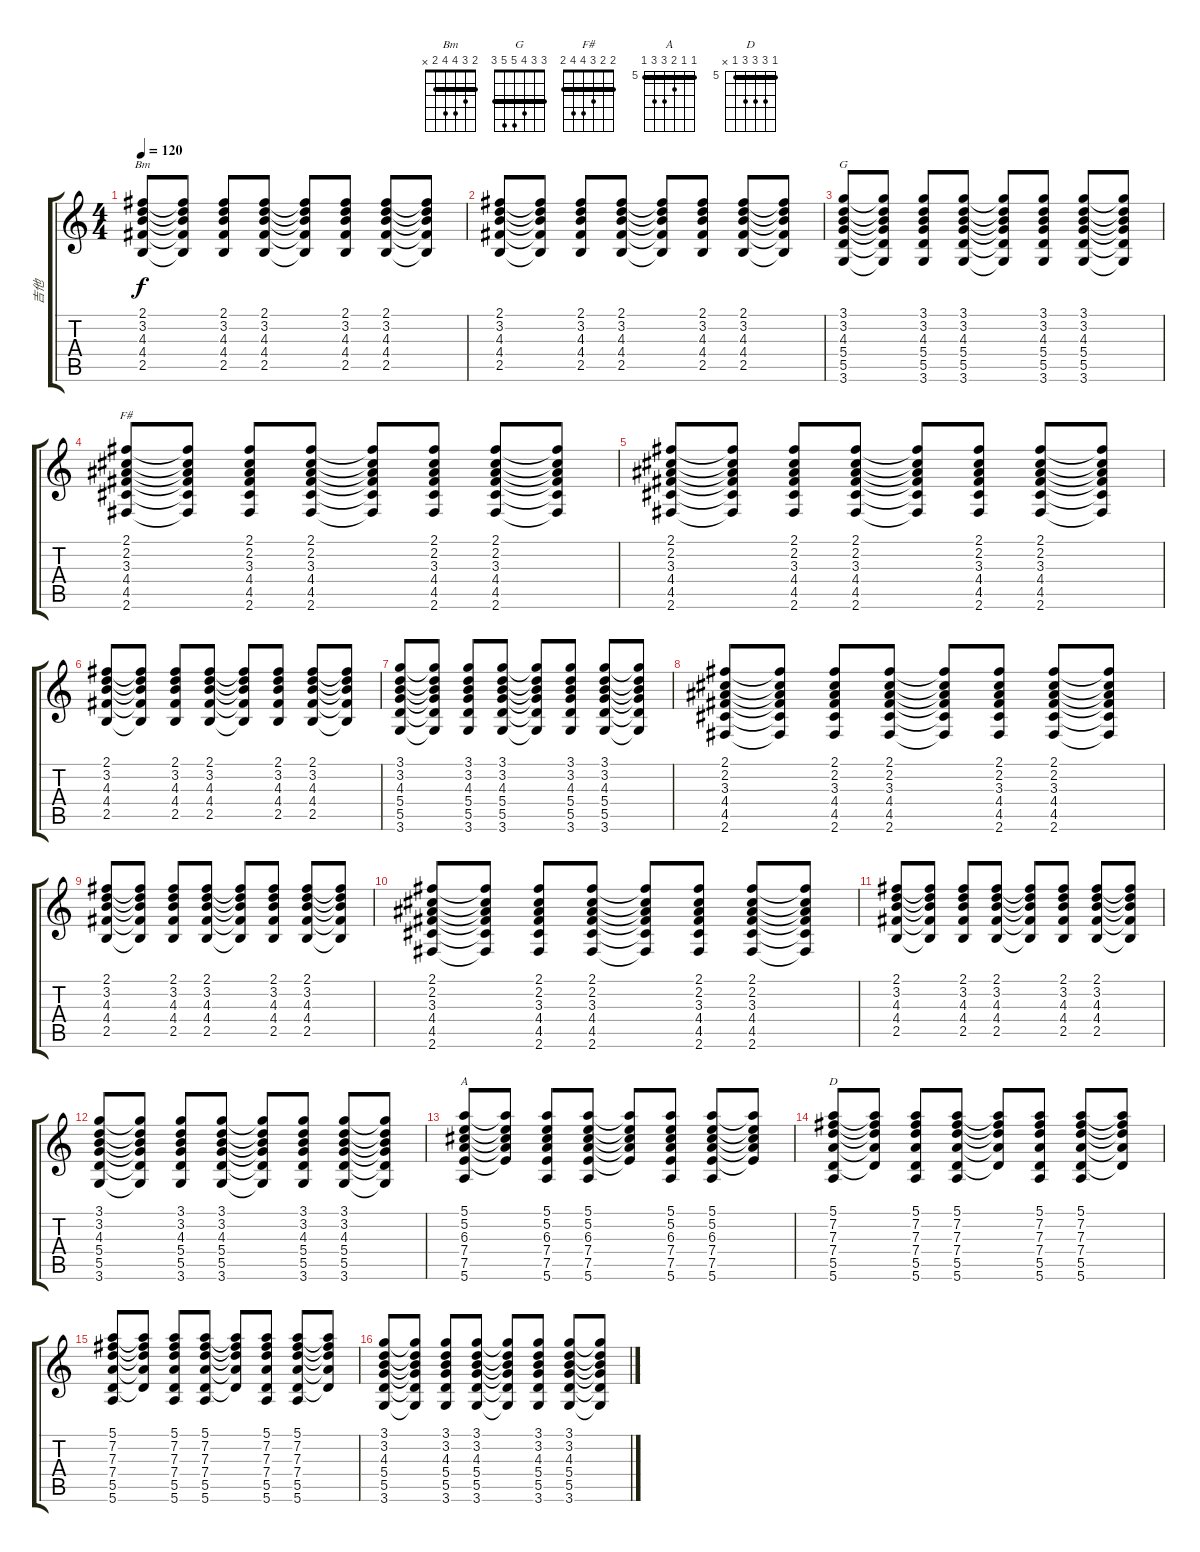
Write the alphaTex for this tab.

\track ("吉他" "吉他") {instrument acousticguitarsteel}
\staff {score tabs}
\tuning (E4 B3 G3 D3 A2 E2) {hide}
\chord ("Bm" 2 3 4 4 2 x) {barre 2}
\chord ("G" 3 3 4 5 5 3) {barre 3}
\chord ("F#" 2 2 3 4 4 2) {barre 2}
\chord ("A" 5 5 6 7 7 5) {firstfret 5 barre 5}
\chord ("D" 5 7 7 7 5 x) {firstfret 5 barre 5}
\ts (4 4)
\tempo 120
\clef g2
\ks c
(2.1 3.2 4.3 4.4 2.5).8{ch "Bm" dy f} (2.1{t} 3.2{t} 4.3{t} 4.4{t} 2.5{t}).8 (2.1 3.2 4.3 4.4 2.5).8 (2.1 3.2 4.3 4.4 2.5).8 (2.1{t} 3.2{t} 4.3{t} 4.4{t} 2.5{t}).8 (2.1 3.2 4.3 4.4 2.5).8 (2.1 3.2 4.3 4.4 2.5).8 (2.1{t} 3.2{t} 4.3{t} 4.4{t} 2.5{t}).8 |
(2.1 3.2 4.3 4.4 2.5).8 (2.1{t} 3.2{t} 4.3{t} 4.4{t} 2.5{t}).8 (2.1 3.2 4.3 4.4 2.5).8 (2.1 3.2 4.3 4.4 2.5).8 (2.1{t} 3.2{t} 4.3{t} 4.4{t} 2.5{t}).8 (2.1 3.2 4.3 4.4 2.5).8 (2.1 3.2 4.3 4.4 2.5).8 (2.1{t} 3.2{t} 4.3{t} 4.4{t} 2.5{t}).8 |
(3.1 3.2 4.3 5.4 5.5 3.6).8{ch "G"} (3.1{t} 3.2{t} 4.3{t} 5.4{t} 5.5{t} 3.6{t}).8 (3.1 3.2 4.3 5.4 5.5 3.6).8 (3.1 3.2 4.3 5.4 5.5 3.6).8 (3.1{t} 3.2{t} 4.3{t} 5.4{t} 5.5{t} 3.6{t}).8 (3.1 3.2 4.3 5.4 5.5 3.6).8 (3.1 3.2 4.3 5.4 5.5 3.6).8 (3.1{t} 3.2{t} 4.3{t} 5.4{t} 5.5{t} 3.6{t}).8 |
(2.1 2.2 3.3 4.4 4.5 2.6).8{ch "F#"} (2.1{t} 2.2{t} 3.3{t} 4.4{t} 4.5{t} 2.6{t}).8 (2.1 2.2 3.3 4.4 4.5 2.6).8 (2.1 2.2 3.3 4.4 4.5 2.6).8 (2.1{t} 2.2{t} 3.3{t} 4.4{t} 4.5{t} 2.6{t}).8 (2.1 2.2 3.3 4.4 4.5 2.6).8 (2.1 2.2 3.3 4.4 4.5 2.6).8 (2.1{t} 2.2{t} 3.3{t} 4.4{t} 4.5{t} 2.6{t}).8 |
(2.1 2.2 3.3 4.4 4.5 2.6).8 (2.1{t} 2.2{t} 3.3{t} 4.4{t} 4.5{t} 2.6{t}).8 (2.1 2.2 3.3 4.4 4.5 2.6).8 (2.1 2.2 3.3 4.4 4.5 2.6).8 (2.1{t} 2.2{t} 3.3{t} 4.4{t} 4.5{t} 2.6{t}).8 (2.1 2.2 3.3 4.4 4.5 2.6).8 (2.1 2.2 3.3 4.4 4.5 2.6).8 (2.1{t} 2.2{t} 3.3{t} 4.4{t} 4.5{t} 2.6{t}).8 |
(2.1 3.2 4.3 4.4 2.5).8 (2.1{t} 3.2{t} 4.3{t} 4.4{t} 2.5{t}).8 (2.1 3.2 4.3 4.4 2.5).8 (2.1 3.2 4.3 4.4 2.5).8 (2.1{t} 3.2{t} 4.3{t} 4.4{t} 2.5{t}).8 (2.1 3.2 4.3 4.4 2.5).8 (2.1 3.2 4.3 4.4 2.5).8 (2.1{t} 3.2{t} 4.3{t} 4.4{t} 2.5{t}).8 |
(3.1 3.2 4.3 5.4 5.5 3.6).8 (3.1{t} 3.2{t} 4.3{t} 5.4{t} 5.5{t} 3.6{t}).8 (3.1 3.2 4.3 5.4 5.5 3.6).8 (3.1 3.2 4.3 5.4 5.5 3.6).8 (3.1{t} 3.2{t} 4.3{t} 5.4{t} 5.5{t} 3.6{t}).8 (3.1 3.2 4.3 5.4 5.5 3.6).8 (3.1 3.2 4.3 5.4 5.5 3.6).8 (3.1{t} 3.2{t} 4.3{t} 5.4{t} 5.5{t} 3.6{t}).8 |
(2.1 2.2 3.3 4.4 4.5 2.6).8 (2.1{t} 2.2{t} 3.3{t} 4.4{t} 4.5{t} 2.6{t}).8 (2.1 2.2 3.3 4.4 4.5 2.6).8 (2.1 2.2 3.3 4.4 4.5 2.6).8 (2.1{t} 2.2{t} 3.3{t} 4.4{t} 4.5{t} 2.6{t}).8 (2.1 2.2 3.3 4.4 4.5 2.6).8 (2.1 2.2 3.3 4.4 4.5 2.6).8 (2.1{t} 2.2{t} 3.3{t} 4.4{t} 4.5{t} 2.6{t}).8 |
(2.1 3.2 4.3 4.4 2.5).8 (2.1{t} 3.2{t} 4.3{t} 4.4{t} 2.5{t}).8 (2.1 3.2 4.3 4.4 2.5).8 (2.1 3.2 4.3 4.4 2.5).8 (2.1{t} 3.2{t} 4.3{t} 4.4{t} 2.5{t}).8 (2.1 3.2 4.3 4.4 2.5).8 (2.1 3.2 4.3 4.4 2.5).8 (2.1{t} 3.2{t} 4.3{t} 4.4{t} 2.5{t}).8 |
(2.1 2.2 3.3 4.4 4.5 2.6).8 (2.1{t} 2.2{t} 3.3{t} 4.4{t} 4.5{t} 2.6{t}).8 (2.1 2.2 3.3 4.4 4.5 2.6).8 (2.1 2.2 3.3 4.4 4.5 2.6).8 (2.1{t} 2.2{t} 3.3{t} 4.4{t} 4.5{t} 2.6{t}).8 (2.1 2.2 3.3 4.4 4.5 2.6).8 (2.1 2.2 3.3 4.4 4.5 2.6).8 (2.1{t} 2.2{t} 3.3{t} 4.4{t} 4.5{t} 2.6{t}).8 |
(2.1 3.2 4.3 4.4 2.5).8 (2.1{t} 3.2{t} 4.3{t} 4.4{t} 2.5{t}).8 (2.1 3.2 4.3 4.4 2.5).8 (2.1 3.2 4.3 4.4 2.5).8 (2.1{t} 3.2{t} 4.3{t} 4.4{t} 2.5{t}).8 (2.1 3.2 4.3 4.4 2.5).8 (2.1 3.2 4.3 4.4 2.5).8 (2.1{t} 3.2{t} 4.3{t} 4.4{t} 2.5{t}).8 |
(3.1 3.2 4.3 5.4 5.5 3.6).8 (3.1{t} 3.2{t} 4.3{t} 5.4{t} 5.5{t} 3.6{t}).8 (3.1 3.2 4.3 5.4 5.5 3.6).8 (3.1 3.2 4.3 5.4 5.5 3.6).8 (3.1{t} 3.2{t} 4.3{t} 5.4{t} 5.5{t} 3.6{t}).8 (3.1 3.2 4.3 5.4 5.5 3.6).8 (3.1 3.2 4.3 5.4 5.5 3.6).8 (3.1{t} 3.2{t} 4.3{t} 5.4{t} 5.5{t} 3.6{t}).8 |
(5.1 5.2 6.3 7.4 7.5 5.6).8{ch "A"} (5.1{t} 5.2{t} 6.3{t} 7.4{t} 7.5{t}).8 (5.1 5.2 6.3 7.4 7.5 5.6).8 (5.1 5.2 6.3 7.4 7.5 5.6).8 (5.1{t} 5.2{t} 6.3{t} 7.4{t} 7.5{t}).8 (5.1 5.2 6.3 7.4 7.5 5.6).8 (5.1 5.2 6.3 7.4 7.5 5.6).8 (5.1{t} 5.2{t} 6.3{t} 7.4{t} 7.5{t}).8 |
(5.1 7.2 7.3 7.4 5.5 5.6).8{ch "D"} (5.1{t} 7.2{t} 7.3{t} 7.4{t} 5.5{t}).8 (5.1 7.2 7.3 7.4 5.5 5.6).8 (5.1 7.2 7.3 7.4 5.5 5.6).8 (5.1{t} 7.2{t} 7.3{t} 7.4{t} 5.5{t}).8 (5.1 7.2 7.3 7.4 5.5 5.6).8 (5.1 7.2 7.3 7.4 5.5 5.6).8 (5.1{t} 7.2{t} 7.3{t} 7.4{t} 5.5{t}).8 |
(5.1 7.2 7.3 7.4 5.5 5.6).8 (5.1{t} 7.2{t} 7.3{t} 7.4{t} 5.5{t}).8 (5.1 7.2 7.3 7.4 5.5 5.6).8 (5.1 7.2 7.3 7.4 5.5 5.6).8 (5.1{t} 7.2{t} 7.3{t} 7.4{t} 5.5{t}).8 (5.1 7.2 7.3 7.4 5.5 5.6).8 (5.1 7.2 7.3 7.4 5.5 5.6).8 (5.1{t} 7.2{t} 7.3{t} 7.4{t} 5.5{t}).8 |
(3.1 3.2 4.3 5.4 5.5 3.6).8 (3.1{t} 3.2{t} 4.3{t} 5.4{t} 5.5{t} 3.6{t}).8 (3.1 3.2 4.3 5.4 5.5 3.6).8 (3.1 3.2 4.3 5.4 5.5 3.6).8 (3.1{t} 3.2{t} 4.3{t} 5.4{t} 5.5{t} 3.6{t}).8 (3.1 3.2 4.3 5.4 5.5 3.6).8 (3.1 3.2 4.3 5.4 5.5 3.6).8 (3.1{t} 3.2{t} 4.3{t} 5.4{t} 5.5{t} 3.6{t}).8
